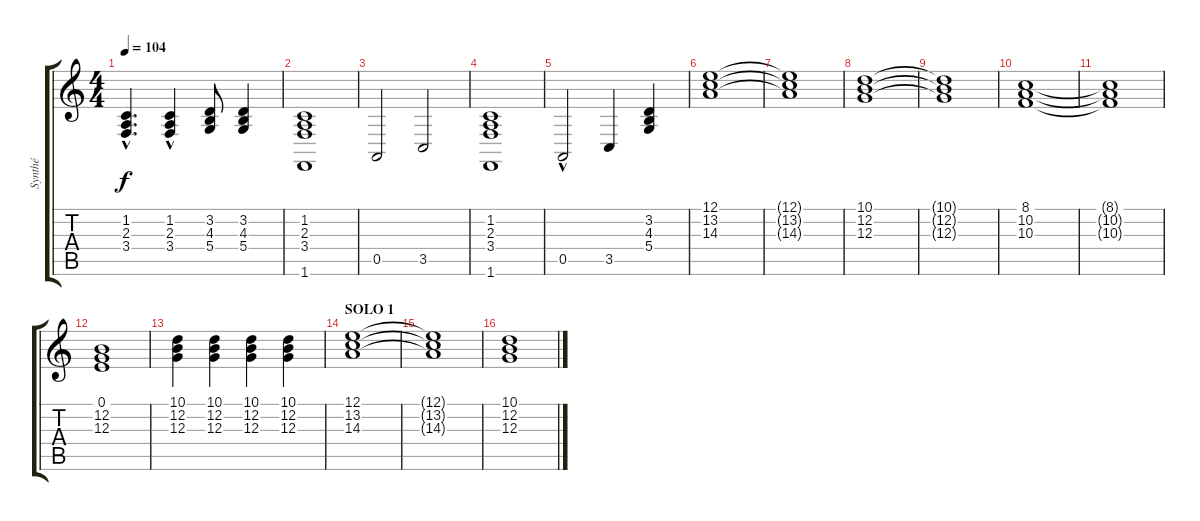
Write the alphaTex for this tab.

\track ("Synthé" "Synthé") {instrument stringensemble1}
\staff {score tabs}
\tuning (E4 B3 G3 D3 A2 E2) {hide}
\ts (4 4)
\tempo 104
\clef g2
\ks c
(1.2{hac} 2.3{hac} 3.4{hac}).4{d dy f} (1.2{hac} 2.3{hac} 3.4{hac}).4 (3.2 4.3 5.4).8 (3.2 4.3 5.4).4 |
(1.2 2.3 3.4 1.6).1 |
0.5.2 3.5.2 |
(1.2 2.3 3.4 1.6).1 |
0.5{hac}.2 3.5.4 (3.2 4.3 5.4).4 |
(12.1 13.2 14.3).1 |
(12.1{t} 13.2{t} 14.3{t}).1 |
(10.1 12.2 12.3).1 |
(10.1{t} 12.2{t} 12.3{t}).1 |
(8.1 10.2 10.3).1 |
(8.1{t} 10.2{t} 10.3{t}).1 |
(0.1 12.2 12.3).1 |
(10.1 12.2 12.3).4 (10.1 12.2 12.3).4 (10.1 12.2 12.3).4 (10.1 12.2 12.3).4 |
\section ("" "SOLO 1")
(12.1 13.2 14.3).1 |
(12.1{t} 13.2{t} 14.3{t}).1 |
(10.1 12.2 12.3).1
